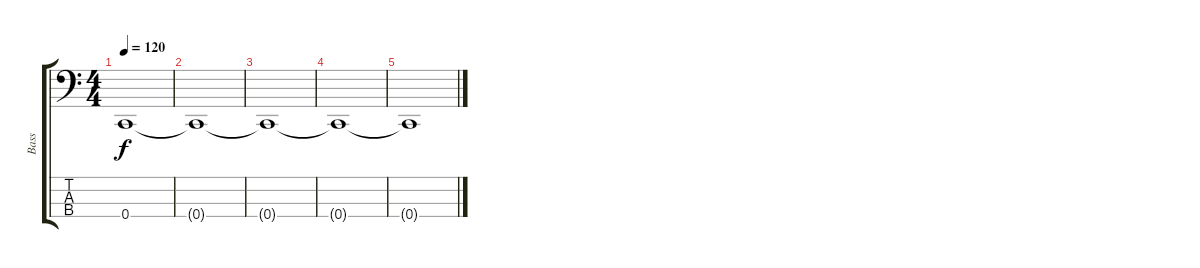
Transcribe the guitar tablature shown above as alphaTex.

\track ("Bass" "Bass") {instrument electricbasspick}
\staff {score tabs}
\tuning (F2 C2 G1 C1) {hide}
\ts (4 4)
\tempo 120
\clef f4
\ks c
0.4{t}.1{dy f} |
0.4{t}.1 |
0.4{t}.1 |
0.4{t}.1 |
0.4{t}.1
